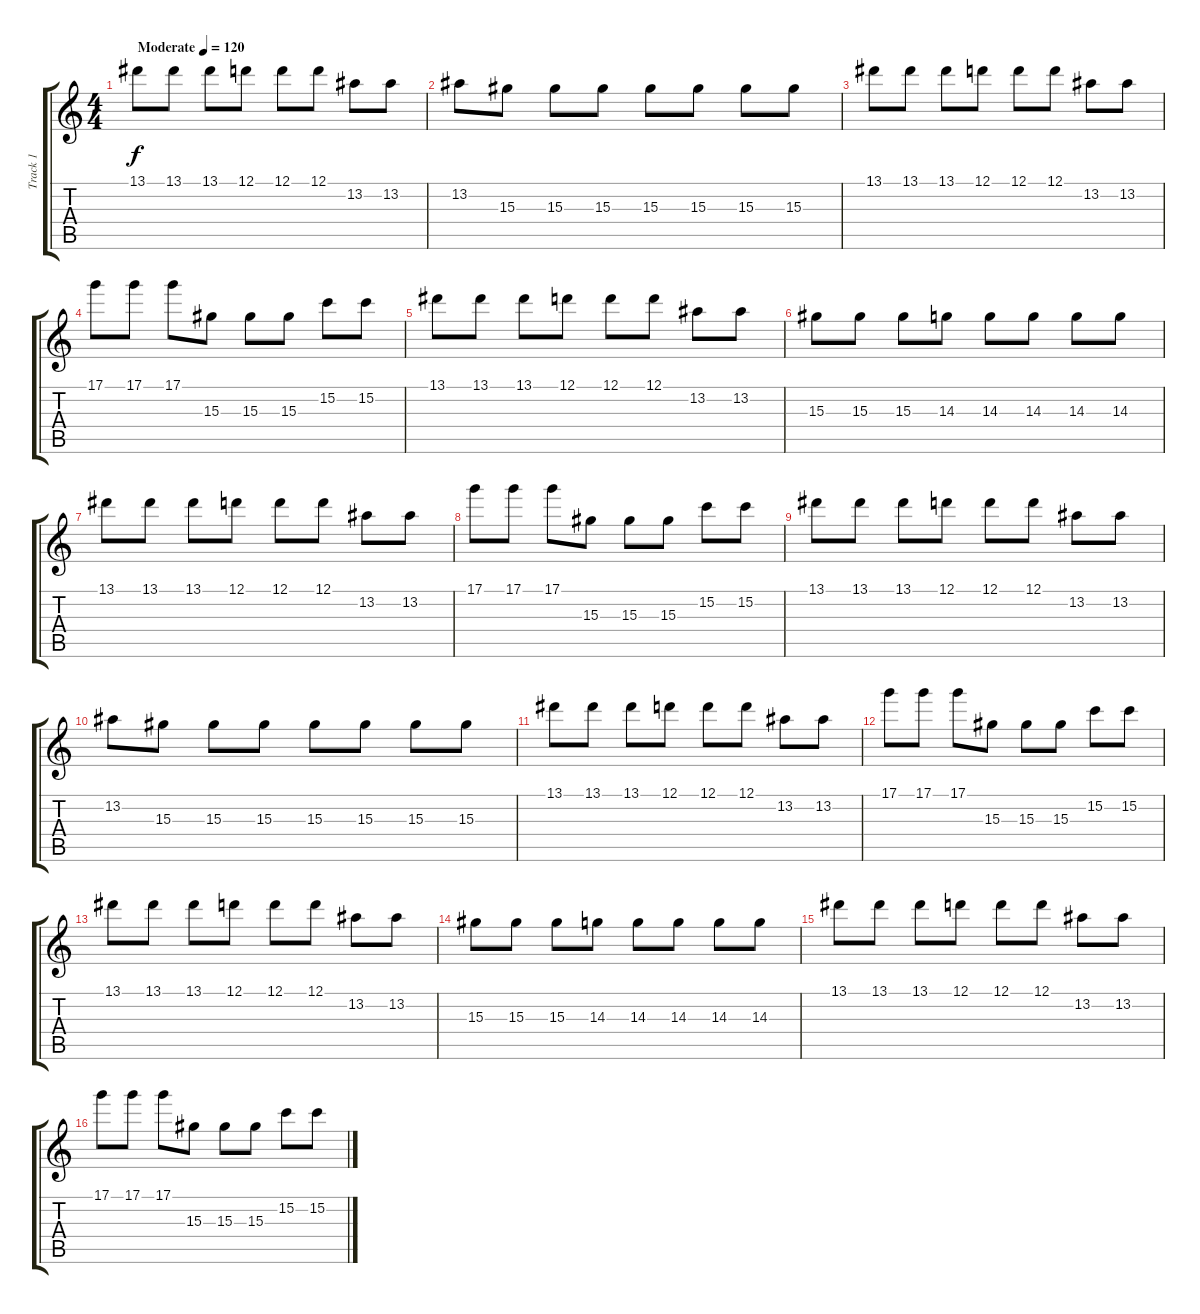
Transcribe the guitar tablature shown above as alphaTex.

\track ("Track 1" "Track 1") {instrument electricguitarclean}
\staff {score tabs}
\tuning (D4 A3 F3 C3 G2 C2) {hide}
\ts (4 4)
\tempo (120 "Moderate")
\clef g2
\ks c
13.1.8{dy f instrument electricguitarclean} 13.1.8 13.1.8 12.1.8 12.1.8 12.1.8 13.2.8 13.2.8 |
13.2.8 15.3.8 15.3.8 15.3.8 15.3.8 15.3.8 15.3.8 15.3.8 |
13.1.8 13.1.8 13.1.8 12.1.8 12.1.8 12.1.8 13.2.8 13.2.8 |
17.1.8 17.1.8 17.1.8 15.3.8 15.3.8 15.3.8 15.2.8 15.2.8 |
13.1.8 13.1.8 13.1.8 12.1.8 12.1.8 12.1.8 13.2.8 13.2.8 |
15.3.8 15.3.8 15.3.8 14.3.8 14.3.8 14.3.8 14.3.8 14.3.8 |
13.1.8 13.1.8 13.1.8 12.1.8 12.1.8 12.1.8 13.2.8 13.2.8 |
17.1.8 17.1.8 17.1.8 15.3.8 15.3.8 15.3.8 15.2.8 15.2.8 |
13.1.8 13.1.8 13.1.8 12.1.8 12.1.8 12.1.8 13.2.8 13.2.8 |
13.2.8 15.3.8 15.3.8 15.3.8 15.3.8 15.3.8 15.3.8 15.3.8 |
13.1.8 13.1.8 13.1.8 12.1.8 12.1.8 12.1.8 13.2.8 13.2.8 |
17.1.8 17.1.8 17.1.8 15.3.8 15.3.8 15.3.8 15.2.8 15.2.8 |
13.1.8 13.1.8 13.1.8 12.1.8 12.1.8 12.1.8 13.2.8 13.2.8 |
15.3.8 15.3.8 15.3.8 14.3.8 14.3.8 14.3.8 14.3.8 14.3.8 |
13.1.8 13.1.8 13.1.8 12.1.8 12.1.8 12.1.8 13.2.8 13.2.8 |
17.1.8 17.1.8 17.1.8 15.3.8 15.3.8 15.3.8 15.2.8 15.2.8
